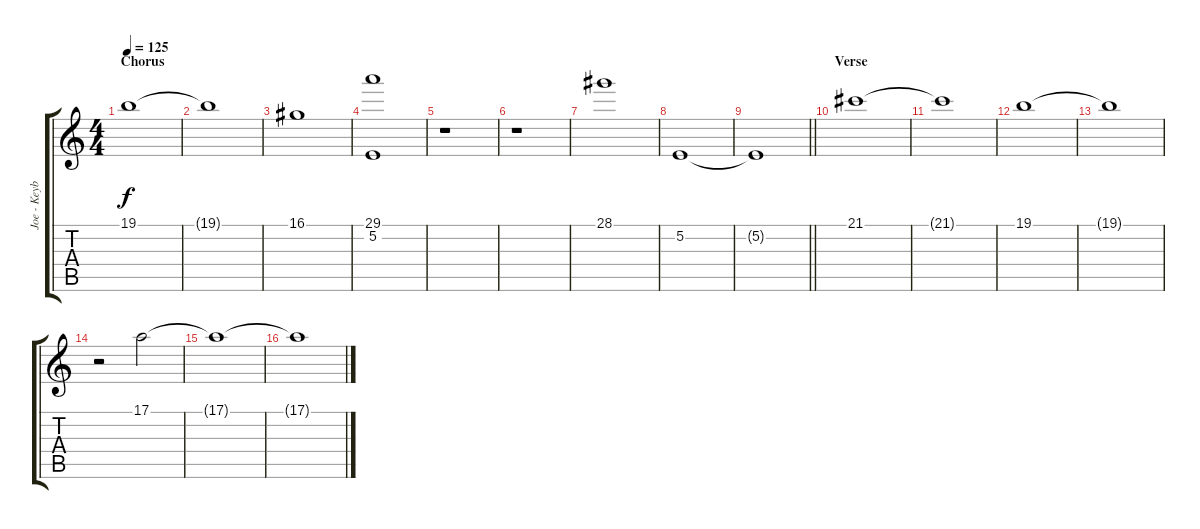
\track ("Joe - Keyboards" "Joe - Keyb") {instrument pad8sweep}
\staff {score tabs}
\tuning (E4 B3 G3 D3 A2 E2) {hide}
\ts (4 4)
\section ("" "Chorus")
\tempo 125
\clef g2
\ks c
19.1.1{dy f} |
19.1{t}.1 |
16.1.1 |
(29.1 5.2).1 |
r.1 |
r.1 |
28.1.1 |
5.2.1 |
\barLineRight lightlight
5.2{t}.1 |
\section ("" "Verse")
21.1.1 |
21.1{t}.1 |
19.1.1 |
19.1{t}.1 |
r.2{volume 0} 17.1.2{volume 8} |
17.1{t}.1 |
17.1{t}.1{volume 0}
